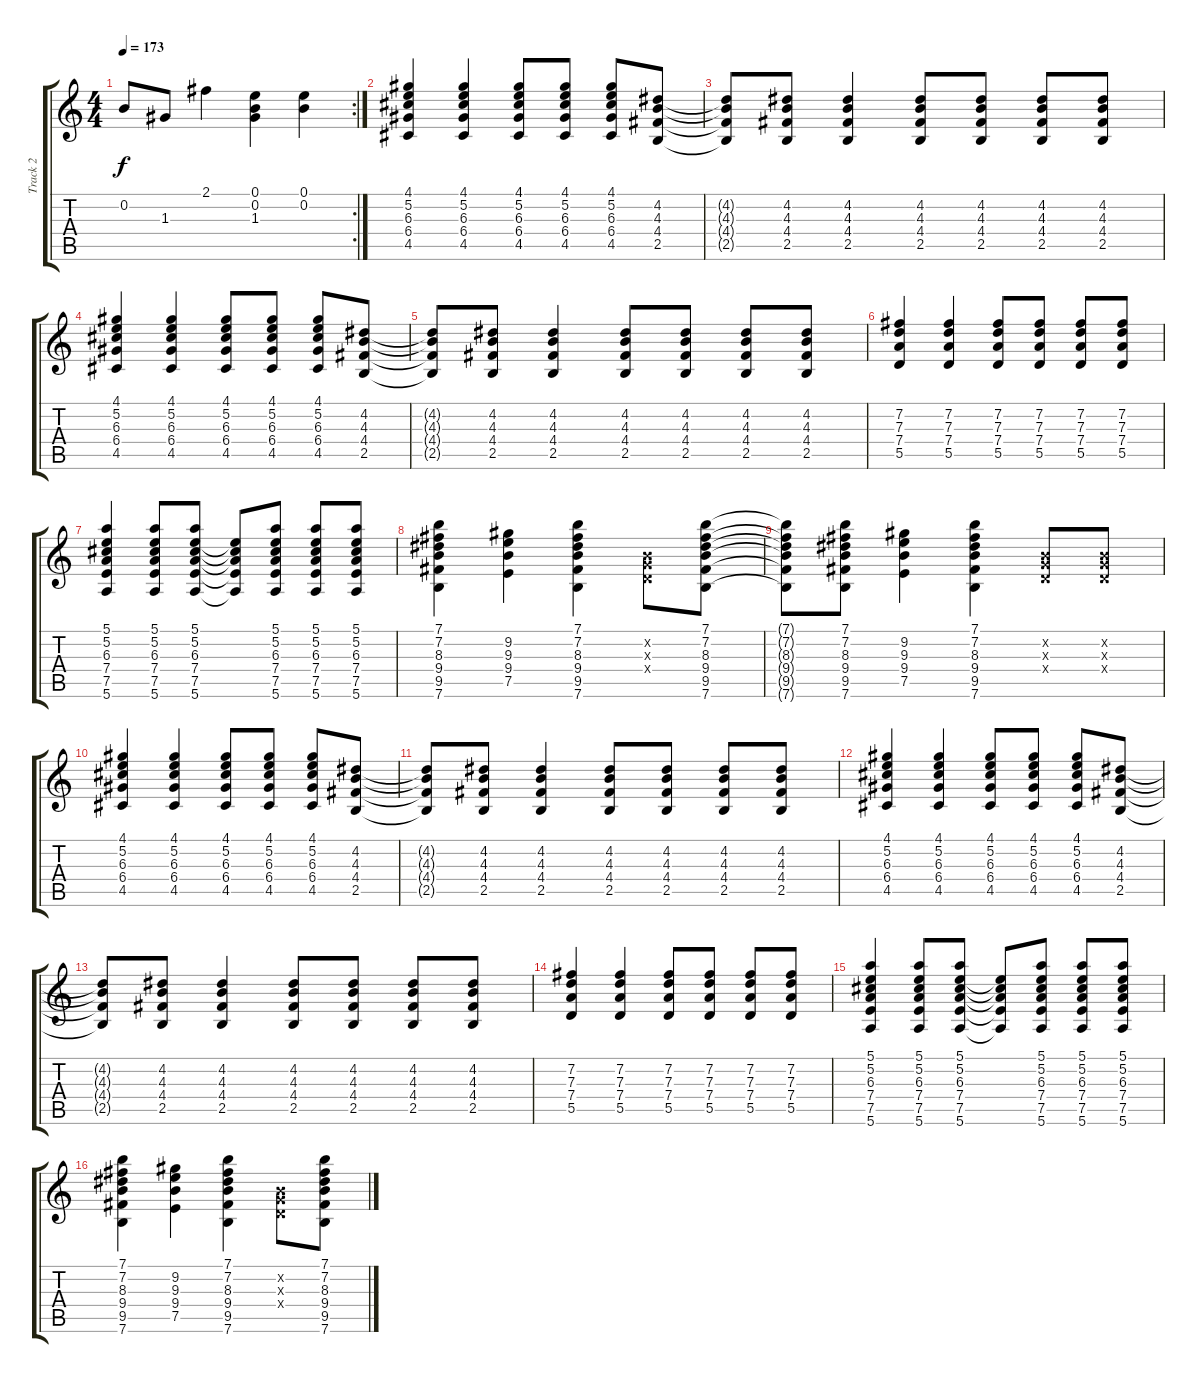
\track ("Track 2" "Track 2") {instrument overdrivenguitar}
\staff {score tabs}
\tuning (E4 B3 G3 D3 A2 E2) {hide}
\rc 2
\ts (4 4)
\tempo 173
\clef g2
\ks c
0.2{t}.8{dy f} 1.3.8 2.1.4 (0.1 0.2 1.3).4 (0.1 0.2).4 |
(4.1 5.2 6.3 6.4 4.5).4 (4.1 5.2 6.3 6.4 4.5).4 (4.1 5.2 6.3 6.4 4.5).8 (4.1 5.2 6.3 6.4 4.5).8 (4.1 5.2 6.3 6.4 4.5).8 (4.2 4.3 4.4 2.5).8 |
(4.2{t} 4.3{t} 4.4{t} 2.5{t}).8 (4.2 4.3 4.4 2.5).8 (4.2 4.3 4.4 2.5).4 (4.2 4.3 4.4 2.5).8 (4.2 4.3 4.4 2.5).8 (4.2 4.3 4.4 2.5).8 (4.2 4.3 4.4 2.5).8 |
(4.1 5.2 6.3 6.4 4.5).4 (4.1 5.2 6.3 6.4 4.5).4 (4.1 5.2 6.3 6.4 4.5).8 (4.1 5.2 6.3 6.4 4.5).8 (4.1 5.2 6.3 6.4 4.5).8 (4.2 4.3 4.4 2.5).8 |
(4.2{t} 4.3{t} 4.4{t} 2.5{t}).8 (4.2 4.3 4.4 2.5).8 (4.2 4.3 4.4 2.5).4 (4.2 4.3 4.4 2.5).8 (4.2 4.3 4.4 2.5).8 (4.2 4.3 4.4 2.5).8 (4.2 4.3 4.4 2.5).8 |
(7.2 7.3 7.4 5.5).4 (7.2 7.3 7.4 5.5).4 (7.2 7.3 7.4 5.5).8 (7.2 7.3 7.4 5.5).8 (7.2 7.3 7.4 5.5).8 (7.2 7.3 7.4 5.5).8 |
(5.1 5.2 6.3 7.4 7.5 5.6).4 (5.1 5.2 6.3 7.4 7.5 5.6).8 (5.1 5.2 6.3 7.4 7.5 5.6).8 (5.2{t} 6.3{t} 7.4{t} 7.5{t} 5.6{t}).8 (5.1 5.2 6.3 7.4 7.5 5.6).8 (5.1 5.2 6.3 7.4 7.5 5.6).8 (5.1 5.2 6.3 7.4 7.5 5.6).8 |
(7.1 7.2 8.3 9.4 9.5 7.6).4 (9.2 9.3 9.4 7.5).4 (7.1 7.2 8.3 9.4 9.5 7.6).4 (0.2{x} 0.3{x} 0.4{x}).8 (7.1 7.2 8.3 9.4 9.5 7.6).8 |
(7.1{t} 7.2{t} 8.3{t} 9.4{t} 9.5{t} 7.6{t}).8 (7.1 7.2 8.3 9.4 9.5 7.6).8 (9.2 9.3 9.4 7.5).4 (7.1 7.2 8.3 9.4 9.5 7.6).4 (0.2{x} 0.3{x} 0.4{x}).8 (0.2{x} 0.3{x} 0.4{x}).8 |
(4.1 5.2 6.3 6.4 4.5).4 (4.1 5.2 6.3 6.4 4.5).4 (4.1 5.2 6.3 6.4 4.5).8 (4.1 5.2 6.3 6.4 4.5).8 (4.1 5.2 6.3 6.4 4.5).8 (4.2 4.3 4.4 2.5).8 |
(4.2{t} 4.3{t} 4.4{t} 2.5{t}).8 (4.2 4.3 4.4 2.5).8 (4.2 4.3 4.4 2.5).4 (4.2 4.3 4.4 2.5).8 (4.2 4.3 4.4 2.5).8 (4.2 4.3 4.4 2.5).8 (4.2 4.3 4.4 2.5).8 |
(4.1 5.2 6.3 6.4 4.5).4 (4.1 5.2 6.3 6.4 4.5).4 (4.1 5.2 6.3 6.4 4.5).8 (4.1 5.2 6.3 6.4 4.5).8 (4.1 5.2 6.3 6.4 4.5).8 (4.2 4.3 4.4 2.5).8 |
(4.2{t} 4.3{t} 4.4{t} 2.5{t}).8 (4.2 4.3 4.4 2.5).8 (4.2 4.3 4.4 2.5).4 (4.2 4.3 4.4 2.5).8 (4.2 4.3 4.4 2.5).8 (4.2 4.3 4.4 2.5).8 (4.2 4.3 4.4 2.5).8 |
(7.2 7.3 7.4 5.5).4 (7.2 7.3 7.4 5.5).4 (7.2 7.3 7.4 5.5).8 (7.2 7.3 7.4 5.5).8 (7.2 7.3 7.4 5.5).8 (7.2 7.3 7.4 5.5).8 |
(5.1 5.2 6.3 7.4 7.5 5.6).4 (5.1 5.2 6.3 7.4 7.5 5.6).8 (5.1 5.2 6.3 7.4 7.5 5.6).8 (5.2{t} 6.3{t} 7.4{t} 7.5{t} 5.6{t}).8 (5.1 5.2 6.3 7.4 7.5 5.6).8 (5.1 5.2 6.3 7.4 7.5 5.6).8 (5.1 5.2 6.3 7.4 7.5 5.6).8 |
(7.1 7.2 8.3 9.4 9.5 7.6).4 (9.2 9.3 9.4 7.5).4 (7.1 7.2 8.3 9.4 9.5 7.6).4 (0.2{x} 0.3{x} 0.4{x}).8 (7.1 7.2 8.3 9.4 9.5 7.6).8
